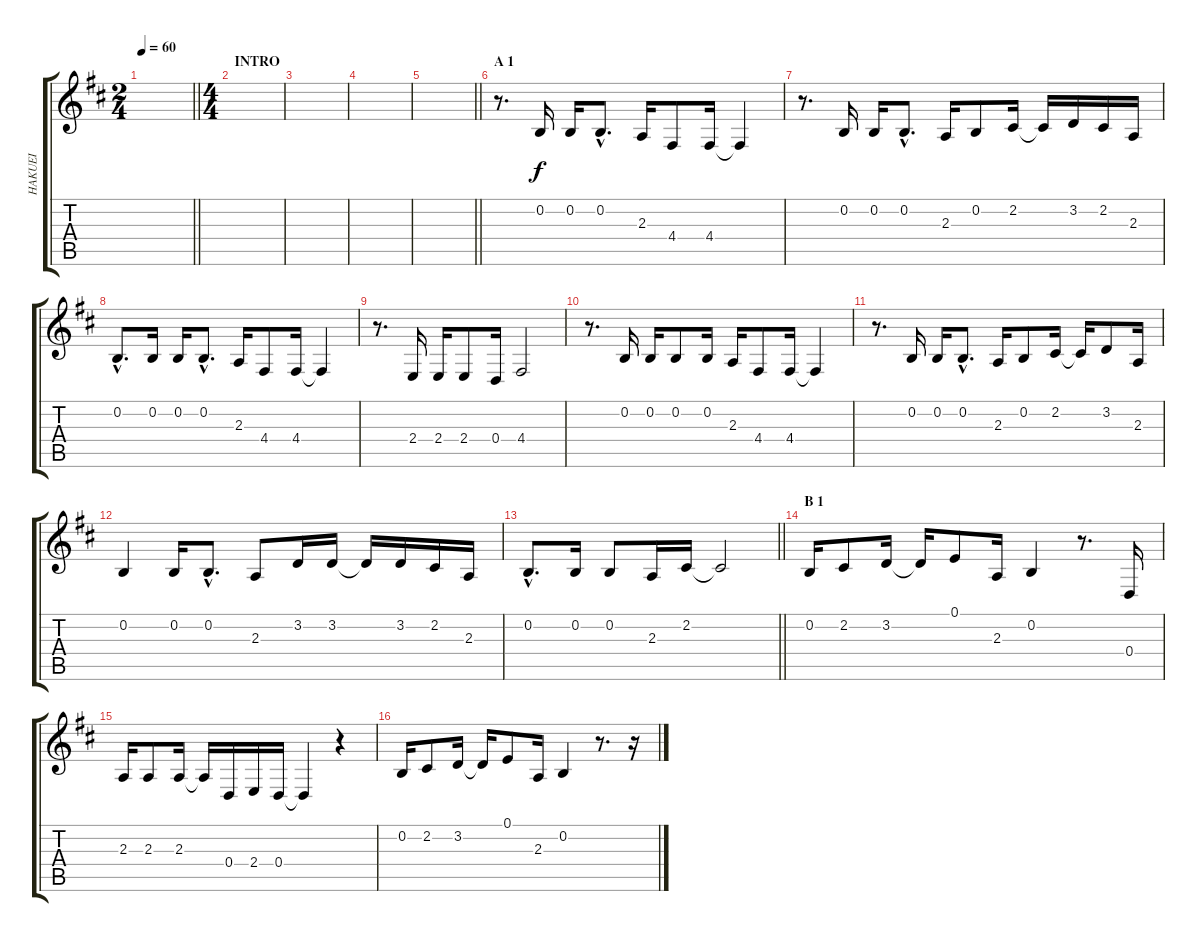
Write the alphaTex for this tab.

\track ("HAKUEI" "HAKUEI") {instrument oboe}
\staff {score tabs}
\tuning (E4 B3 G3 D3 A2 E2) {hide}
\ts (2 4)
\tempo 60
\clef g2
\barLineRight lightlight
\ks d
|
\ts (4 4)
\section ("" "INTRO")
|
|
|
\barLineRight lightlight
|
\section ("" "A 1")
r.8{d} 0.2.16 0.2.16 0.2{hac}.8{d} 2.3.16 4.4.8 4.4.16 4.4{t}.4 |
r.8{d} 0.2.16 0.2.16 0.2{hac}.8{d} 2.3.16 0.2.8 2.2.16 2.2{t}.16 3.2.16 2.2.16 2.3.16 |
0.2{hac}.8{d} 0.2.16 0.2.16 0.2{hac}.8{d} 2.3.16 4.4.8 4.4.16 4.4{t}.4 |
r.8{d} 2.4.16 2.4.16 2.4.8 0.4.16 4.4.2 |
r.8{d} 0.2.16 0.2.16 0.2.8 0.2.16 2.3.16 4.4.8 4.4.16 4.4{t}.4 |
r.8{d} 0.2.16 0.2.16 0.2{hac}.8{d} 2.3.16 0.2.8 2.2.16 2.2{t}.16 3.2.8 2.3.16 |
0.2.4 0.2.16 0.2{hac}.8{d} 2.3.8 3.2.16 3.2.16 3.2{t}.16 3.2.16 2.2.16 2.3.16 |
\barLineRight lightlight
0.2{hac}.8{d} 0.2.16 0.2.8 2.3.16 2.2.16 2.2{t}.2 |
\section ("" "B 1")
0.2.16 2.2.8 3.2.16 3.2{t}.16 0.1.8 2.3.16 0.2.4 r.8{d} 0.4.16 |
2.3.16 2.3.8 2.3.16 2.3{t}.16 0.4.16 2.4.16 0.4.16 0.4{t}.4 r.4 |
0.2.16 2.2.8 3.2.16 3.2{t}.16 0.1.8 2.3.16 0.2.4 r.8{d} r.16
